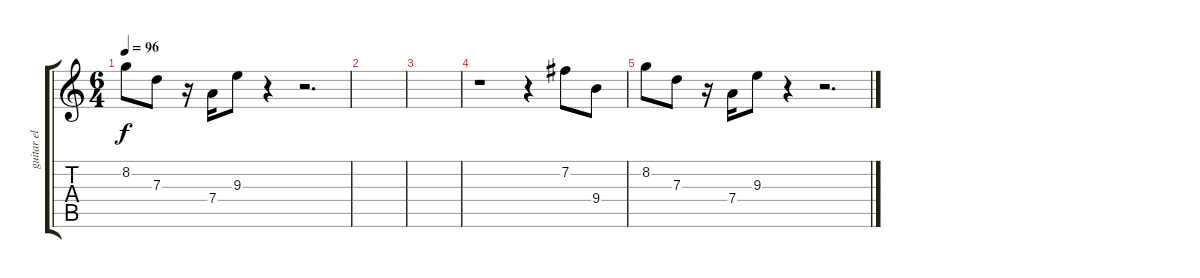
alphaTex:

\track ("guitar el" "guitar el") {instrument distortionguitar}
\staff {score tabs}
\tuning (E4 B3 G3 D3 A2 E2) {hide}
\ts (6 4)
\tempo 96
\clef g2
\ks c
8.2.8{dy f} 7.3.8 r.16 7.4.16 9.3.8 r.4 r.2{d} |
|
|
r.1 r.4 7.2.8 9.4.8 |
8.2.8 7.3.8 r.16 7.4.16 9.3.8 r.4 r.2{d}
